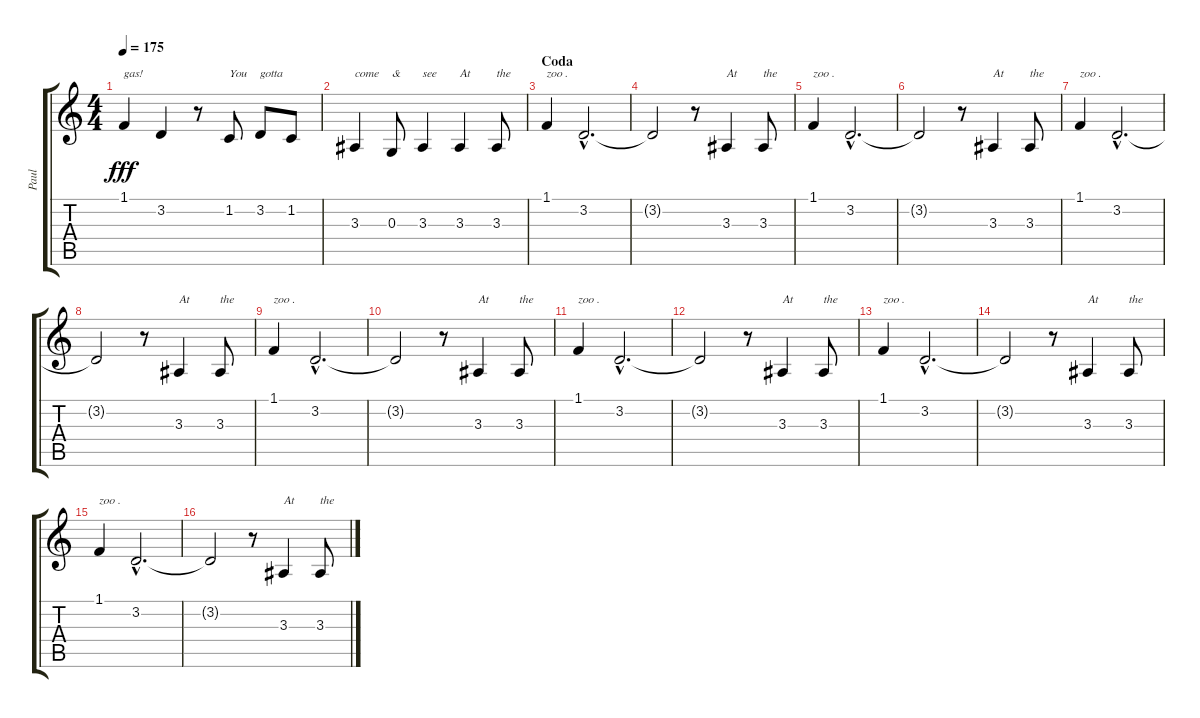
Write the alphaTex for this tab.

\track ("Paul" "Paul") {instrument tenorsax}
\staff {score tabs}
\tuning (E4 B3 G3 D3 A2 E2) {hide}
\ts (4 4)
\tempo 175
\clef g2
\ks c
1.1.4{txt "gas!" dy fff} 3.2.4 r.8 1.2.8{txt "You"} 3.2.8{txt "gotta"} 1.2.8 |
3.3.4{txt "come"} 0.3.8{txt "&"} 3.3.4{txt "see"} 3.3.4{txt "At"} 3.3.8{txt "the"} |
\section ("" "Coda")
1.1.4{txt "zoo ."} 3.2{hac}.2{d} |
3.2{t}.2 r.8 3.3.4{txt "At"} 3.3.8{txt "the"} |
1.1.4{txt "zoo ."} 3.2{hac}.2{d} |
3.2{t}.2 r.8 3.3.4{txt "At"} 3.3.8{txt "the"} |
1.1.4{txt "zoo ."} 3.2{hac}.2{d} |
3.2{t}.2 r.8 3.3.4{txt "At"} 3.3.8{txt "the"} |
1.1.4{txt "zoo ." volume 13} 3.2{hac}.2{d} |
3.2{t}.2 r.8 3.3.4{txt "At"} 3.3.8{txt "the"} |
1.1.4{txt "zoo ." volume 10} 3.2{hac}.2{d} |
3.2{t}.2 r.8 3.3.4{txt "At"} 3.3.8{txt "the"} |
1.1.4{txt "zoo ." volume 7} 3.2{hac}.2{d} |
3.2{t}.2 r.8 3.3.4{txt "At"} 3.3.8{txt "the"} |
1.1.4{txt "zoo ." volume 4} 3.2{hac}.2{d} |
3.2{t}.2 r.8 3.3.4{txt "At"} 3.3.8{txt "the"}
